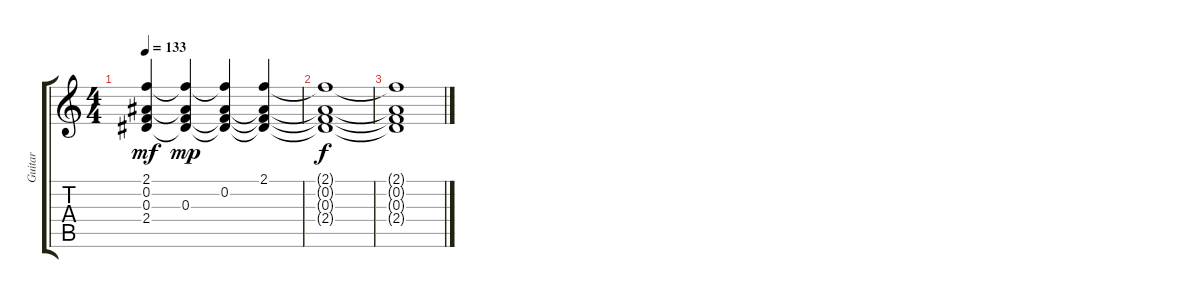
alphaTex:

\track ("Guitar" "Guitar") {instrument acousticguitarsteel}
\staff {score tabs}
\tuning (Eb4 Bb3 F3 Db3 Ab2 Eb2) {hide}
\ts (4 4)
\tempo 133
\clef g2
\ks c
(2.1{t} 0.2{t} 0.3 2.4).4{dy mf} (2.1{t} 0.2{t} 0.3 2.4{t}).4{dy mp} (2.1{t} 0.2 0.3{t} 2.4{t}).4 (2.1 0.2{t} 0.3{t} 2.4{t}).4 |
(2.1{t} 0.2{t} 0.3{t} 2.4{t}).1{dy f} |
(2.1{t} 0.2{t} 0.3{t} 2.4{t}).1
